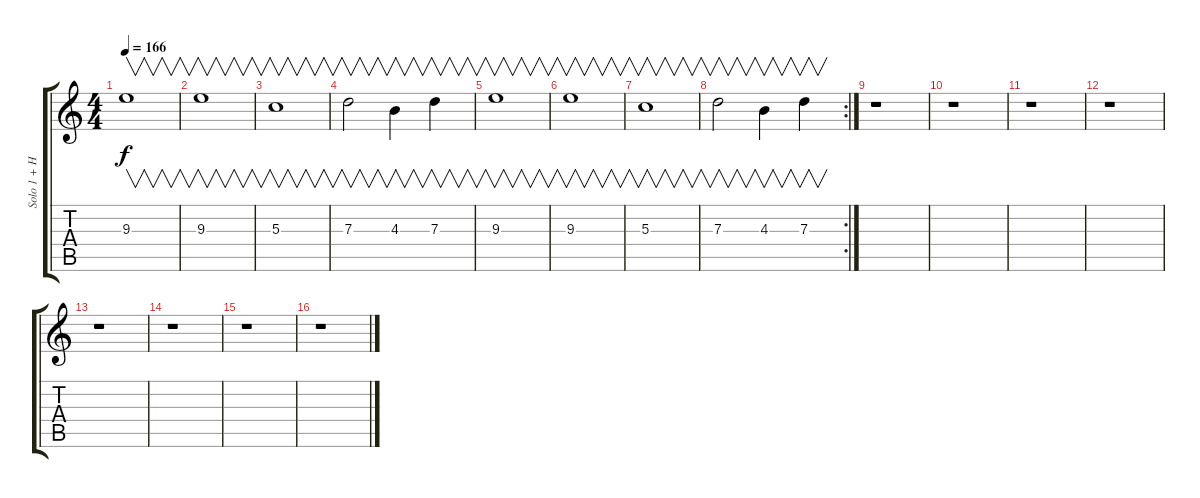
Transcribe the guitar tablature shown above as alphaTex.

\track ("Solo 1 + Harmonisé" "Solo 1 + H") {instrument distortionguitar}
\staff {score tabs}
\tuning (E4 B3 G3 D3 A2 E2) {hide}
\ts (4 4)
\tempo 166
\clef g2
\ks c
9.3.1{v dy f} |
9.3.1{v} |
5.3.1{v} |
7.3.2{v} 4.3.4{v} 7.3.4{v} |
9.3.1{v} |
9.3.1{v} |
5.3.1{v} |
\rc 2
7.3.2{v} 4.3.4{v} 7.3.4{v} |
r.1 |
r.1 |
r.1 |
r.1 |
r.1 |
r.1 |
r.1 |
r.1
